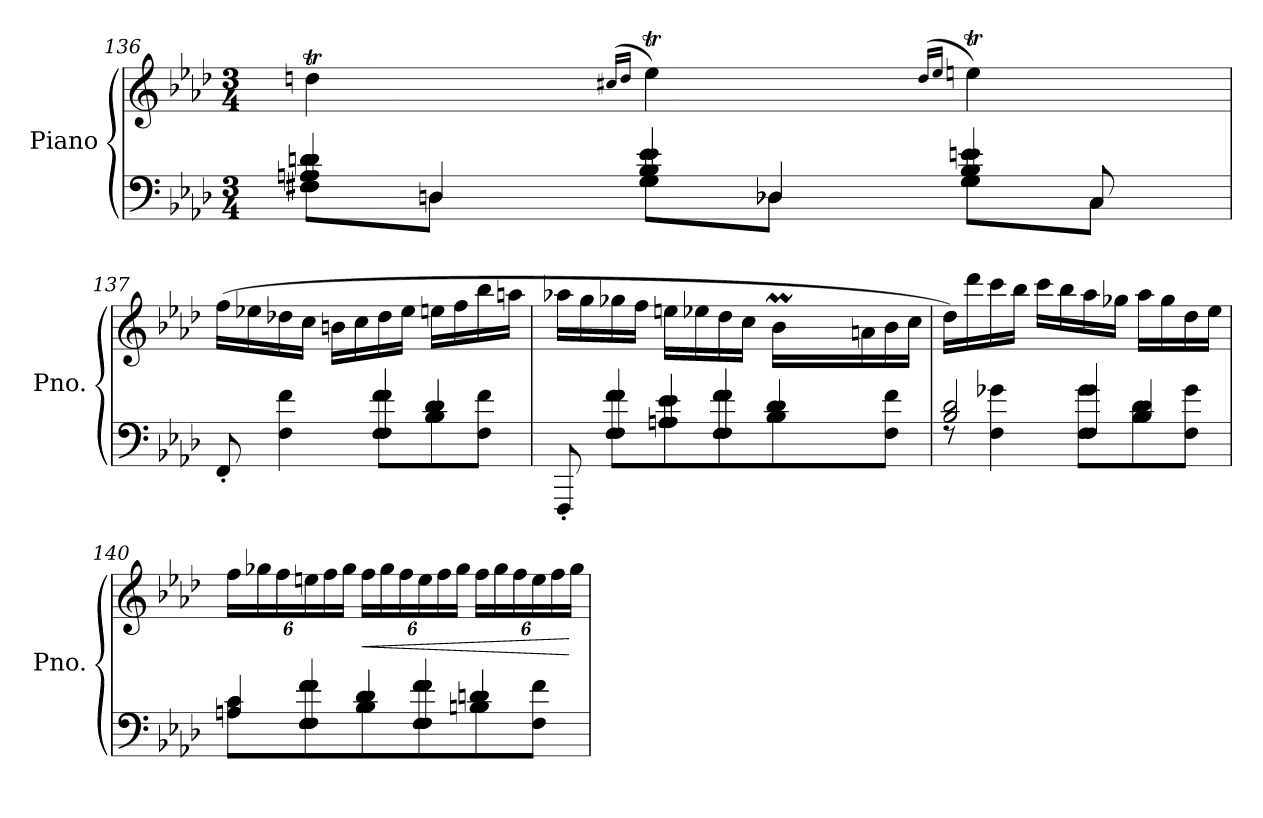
**kern	**kern	**dynam
*part1	*part1	*part1
*staff2	*staff1	*staff1/2
*I"Piano	*	*
*I'Pno.	*	*
*clefF4	*clefG2	*
*k[b-e-a-d-]	*k[b-e-a-d-]	*
*M3/4	*M3/4	*
=136	=136	=136
*^	*^	*
*	*^	*	*	*
8ryy	8F#X\ 8An\ 8dn\L	4F#/ 4A/ 4d/	4ddnt\	32ee-yy	.
.	.	.	.	32ddyy	.
.	.	.	.	32ee-yy	.
.	.	.	.	32ddyy	.
4Dn/	8D\J	.	.	32ee-yy	.
.	.	.	.	32ddyy	.
.	.	.	.	32cc#Xyy	.
.	.	.	.	32ddyy	.
.	.	.	(16qcc#X/LL	.	.
.	.	.	16qdd/JJ	.	.
.	8G\ 8B-\ 8e-\L	4G/ 4B-/ 4e-/	4ee-T\)	32ffyy	.
.	.	.	.	32ee-yy	.
.	.	.	.	32ffyy	.
.	.	.	.	32ee-yy	.
4D-X/	8D-\J	.	.	32ffyy	.
.	.	.	.	32ee-yy	.
.	.	.	.	32ddyy	.
.	.	.	.	32ee-yy	.
.	.	.	(16qdd/LL	.	.
.	.	.	16qee-/JJ	.	.
.	8G\ 8B-\ 8e-\L	4G/ 4B-/ 4en/	4eent\)	32ffyy	.
.	.	.	.	32eeyy	.
.	.	.	.	32ffyy	.
.	.	.	.	32eeyy	.
8C/	8C\J	.	.	32ffyy	.
.	.	.	.	32eeyy	.
.	.	.	.	32dd#Xyy	.
.	.	.	.	32eeyy	.
!!LO:LB:g=z
=137	=137	=137	=137	=137	=137
!	!	!	!	!	!LO:DY:b=2
!	!	!	!	!	!LO:DY:n=1:b=2
!	!	!	!	!	!LO:DY:n=2:b
*	*	*	*v	*v	*
8FF'/	2ryy	4.ryy	(16ff\LL	p sf other-dynamics
.	.	.	16ee-X\	.
4F\ 4f\	.	.	16dd-X\	.
.	.	.	16cc\JJ	.
.	.	.	16bn\LL	.
.	.	.	16cc\	.
8F\ 8f\L	.	4F/ 4f/	16dd-\	.
.	.	.	16ee-\JJ	.
8B-\ 8d-\	4B-/ 4d-/	.	16een\LL	.
.	.	.	16ff\	.
8F\ 8f\J	.	8ryy	16bb-\	.
.	.	.	16aan\JJ	.
!!LO:LB:g=z
=138	=138	=138	=138	=138
*	*	*	*^	*
!	!	!	!	!	!LO:DY:a=2
8FFF'/	8ryy	4ryy	16aa-X\LL	2ryy	other-dynamics
.	.	.	16gg\	.	.
8F\ 8f\L	4F/ 4f/	.	16gg-X\	.	.
.	.	.	16ff\JJ	.	.
8A-\ 8e-\	.	4An/ 4e-/	16een\LL	.	.
.	.	.	16ee-X\	.	.
8F\ 8f\	4F/ 4f/	.	16dd-\	.	.
.	.	.	16cc\JJ	.	.
8B-\ 8d-\	.	4B-/ 4d-/	16b-M\LL	64ccyy	.
.	.	.	.	64b-yy	.
.	.	.	.	64ccyy	.
.	.	.	.	64b-yy	.
.	.	.	16an\	8.ryy	.
8F\ 8f\J	8ryy	.	16b-\	.	.
.	.	.	16cc\JJ	.	.
*	*	*	*v	*v	*
=139	=139	=139	=139	=139
2B-/ 2d-/	8rF	4.ryy	16dd-\LL)	.
.	.	.	16ddd-\	.
.	4F\ 4g-X\	.	16ccc\	.
.	.	.	16bb-\JJ	.
.	.	.	16ccc\LL	.
.	.	.	16bb-\	.
.	4F/ 4g-/	8F\ 8g-\L	16aa-\	.
.	.	.	16gg-X\JJ	.
4B-/ 4d-/	.	8B-\ 8d-\	16aa-\LL	.
.	.	.	16gg-\	.
.	8ryy	8F\ 8g-\J	16dd-\	.
.	.	.	16ee-\JJ	.
!!LO:LB:g=z
=140	=140	=140	=140	=140
*	*	*	*Xbrackettup	*
!	!	!	!	!LO:DY:b
8An\ 8c\L	4A/ 4c/	8ryy	24ff\LL	other-dynamics
.	.	.	24gg-X\	.
.	.	.	24ff\	.
8F\ 8f\	.	4F/ 4f/	24een\	.
.	.	.	24ff\	.
.	.	.	24gg-\JJ	.
!	!	!	!	!LO:HP:b
8B-\ 8d-\	4B-/ 4d-/	.	24ff\LL	<
.	.	.	24gg-\	.
.	.	.	24ff\	.
8F\ 8f\	.	4F/ 4f/	24ee\	.
.	.	.	24ff\	.
.	.	.	24gg-\JJ	.
8Bn\ 8dn\	4B/ 4d/	.	24ff\LL	.
.	.	.	24gg-\	.
.	.	.	24ff\	.
8F\ 8f\J	.	8ryy	24ee\	.
.	.	.	24ff\	.
.	.	.	24gg-\JJ	[
*v	*v	*v	*	*
=	=	=
*-	*-	*-
